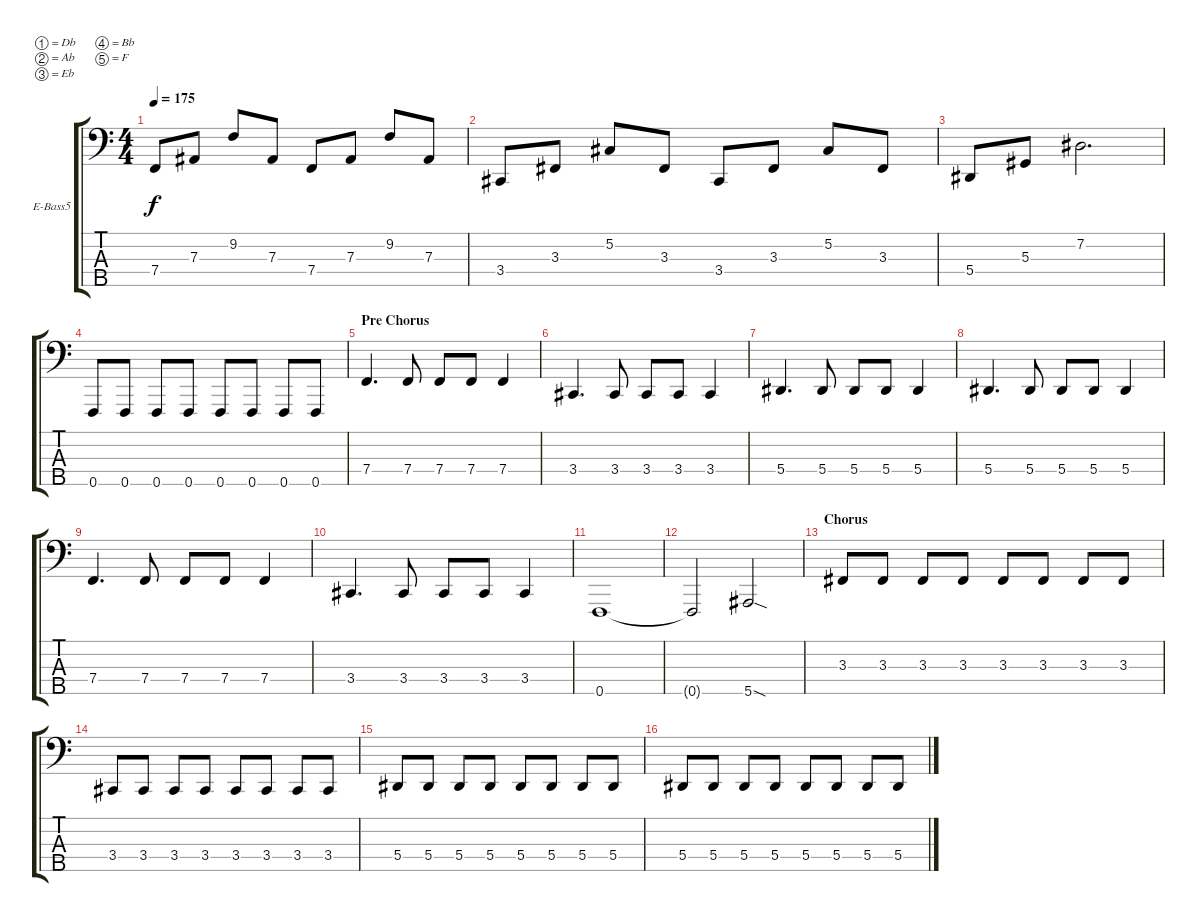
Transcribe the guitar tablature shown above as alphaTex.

\bracketExtendMode groupsimilarinstruments
\firstSystemTrackNameOrientation horizontal
\otherSystemsTrackNameOrientation horizontal
\track ("Jason White" "E-Bass5") {instrument electricbassfinger}
\staff {score tabs}
\tuning (Db2 Ab1 Eb1 Bb0 F0)
\ts (4 4)
\tempo 175
\clef f4
\ks c
7.4.8{dy f} 7.3.8 9.2.8 7.3.8 7.4.8 7.3.8 9.2.8 7.3.8 |
3.4.8 3.3.8 5.2.8 3.3.8 3.4.8 3.3.8 5.2.8 3.3.8 |
5.4.8 5.3.8 7.2.2{d} |
0.5.8 0.5.8 0.5.8 0.5.8 0.5.8 0.5.8 0.5.8 0.5.8 |
\section ("" "Pre Chorus")
7.4.4{d} 7.4.8 7.4.8 7.4.8 7.4.4 |
3.4.4{d} 3.4.8 3.4.8 3.4.8 3.4.4 |
5.4.4{d} 5.4.8 5.4.8 5.4.8 5.4.4 |
5.4.4{d} 5.4.8 5.4.8 5.4.8 5.4.4 |
7.4.4{d} 7.4.8 7.4.8 7.4.8 7.4.4 |
3.4.4{d} 3.4.8 3.4.8 3.4.8 3.4.4 |
0.5.1 |
0.5{t}.2 5.5{sod}.2 |
\section ("" "Chorus")
3.3.8 3.3.8 3.3.8 3.3.8 3.3.8 3.3.8 3.3.8 3.3.8 |
3.4.8 3.4.8 3.4.8 3.4.8 3.4.8 3.4.8 3.4.8 3.4.8 |
5.4.8 5.4.8 5.4.8 5.4.8 5.4.8 5.4.8 5.4.8 5.4.8 |
5.4.8 5.4.8 5.4.8 5.4.8 5.4.8 5.4.8 5.4.8 5.4.8
